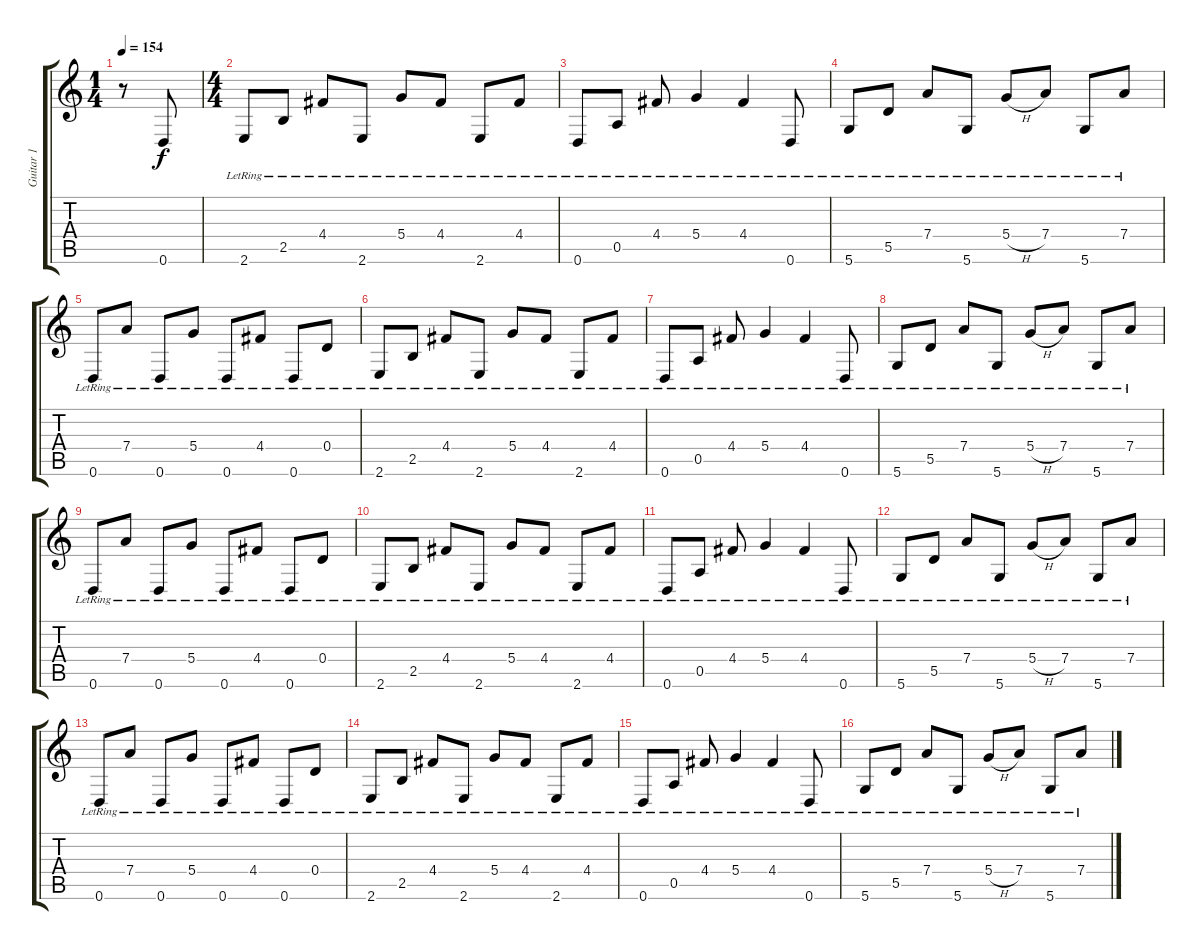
\track ("Guitar 1" "Guitar 1") {instrument acousticguitarsteel}
\staff {score tabs}
\tuning (E4 B3 G3 D3 A2 D2) {hide}
\ts (1 4)
\tempo 154
\clef g2
\ks c
r.8{dy f instrument acousticguitarsteel} 0.6.8 |
\ts (4 4)
2.6{lr}.8 2.5{lr}.8 4.4{lr}.8 2.6{lr}.8 5.4{lr}.8 4.4{lr}.8 2.6{lr}.8 4.4{lr}.8 |
0.6{lr}.8 0.5{lr}.8 4.4{lr}.8 5.4{lr}.4 4.4{lr}.4 0.6{lr}.8 |
5.6{lr}.8 5.5{lr}.8 7.4{lr}.8 5.6{lr}.8 5.4{h lr}.8 7.4{lr}.8 5.6{lr}.8 7.4{lr}.8 |
0.6{lr}.8 7.4{lr}.8 0.6{lr}.8 5.4{lr}.8 0.6{lr}.8 4.4{lr}.8 0.6{lr}.8 0.4{lr}.8 |
2.6{lr}.8 2.5{lr}.8 4.4{lr}.8 2.6{lr}.8 5.4{lr}.8 4.4{lr}.8 2.6{lr}.8 4.4{lr}.8 |
0.6{lr}.8 0.5{lr}.8 4.4{lr}.8 5.4{lr}.4 4.4{lr}.4 0.6{lr}.8 |
5.6{lr}.8 5.5{lr}.8 7.4{lr}.8 5.6{lr}.8 5.4{h lr}.8 7.4{lr}.8 5.6{lr}.8 7.4{lr}.8 |
0.6{lr}.8 7.4{lr}.8 0.6{lr}.8 5.4{lr}.8 0.6{lr}.8 4.4{lr}.8 0.6{lr}.8 0.4{lr}.8 |
2.6{lr}.8 2.5{lr}.8 4.4{lr}.8 2.6{lr}.8 5.4{lr}.8 4.4{lr}.8 2.6{lr}.8 4.4{lr}.8 |
0.6{lr}.8 0.5{lr}.8 4.4{lr}.8 5.4{lr}.4 4.4{lr}.4 0.6{lr}.8 |
5.6{lr}.8 5.5{lr}.8 7.4{lr}.8 5.6{lr}.8 5.4{h lr}.8 7.4{lr}.8 5.6{lr}.8 7.4{lr}.8 |
0.6{lr}.8 7.4{lr}.8 0.6{lr}.8 5.4{lr}.8 0.6{lr}.8 4.4{lr}.8 0.6{lr}.8 0.4{lr}.8 |
2.6{lr}.8 2.5{lr}.8 4.4{lr}.8 2.6{lr}.8 5.4{lr}.8 4.4{lr}.8 2.6{lr}.8 4.4{lr}.8 |
0.6{lr}.8 0.5{lr}.8 4.4{lr}.8 5.4{lr}.4 4.4{lr}.4 0.6{lr}.8 |
5.6{lr}.8 5.5{lr}.8 7.4{lr}.8 5.6{lr}.8 5.4{h lr}.8 7.4{lr}.8 5.6{lr}.8 7.4{lr}.8
